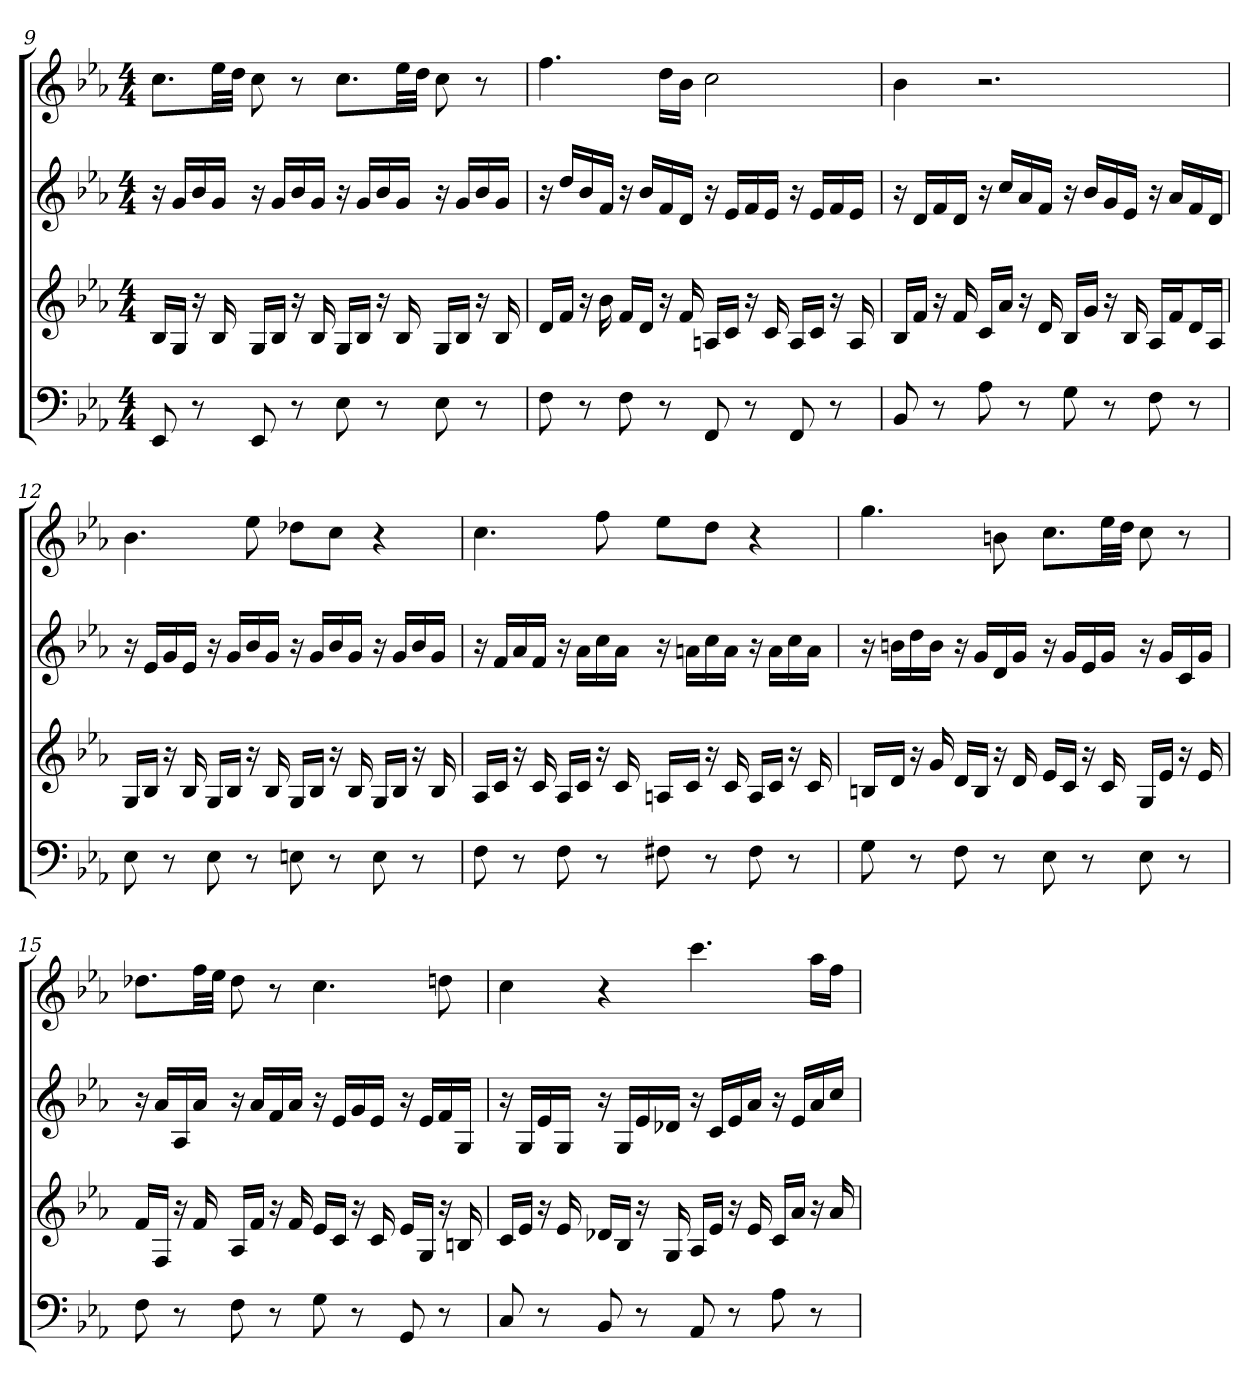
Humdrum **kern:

**kern	**kern	**kern	**kern
*part4	*part3	*part2	*part1
*staff4	*staff3	*staff2	*staff1
*k[b-e-a-]	*k[b-e-a-]	*k[b-e-a-]	*k[b-e-a-]
*E-:	*E-:	*E-:	*E-:
*M4/4	*M4/4	*M4/4	*M4/4
=9	=9	=9	=9
8EE-	16B-LL	16r	8.ccL
.	16GJJ	16gLL	.
8r	16r	16b-	.
.	16B-	16gJJ	32ee-LL
.	.	.	32ddJJJ
8EE-	16GLL	16r	8cc
.	16B-JJ	16gLL	.
8r	16r	16b-	8r
.	16B-	16gJJ	.
8E-	16GLL	16r	8.ccL
.	16B-JJ	16gLL	.
8r	16r	16b-	.
.	16B-	16gJJ	32ee-LL
.	.	.	32ddJJJ
8E-	16GLL	16r	8cc
.	16B-JJ	16gLL	.
8r	16r	16b-	8r
.	16B-	16gJJ	.
=10	=10	=10	=10
8F	16dLL	16r	4.ff
.	16fJJ	16ddLL	.
8r	16r	16b-	.
.	16b-	16fJJ	.
8F	16fLL	16r	.
.	16dJJ	16b-LL	.
8r	16r	16f	16ddLL
.	16f	16dJJ	16b-JJ
8FF	16AnLL	16r	2cc
.	16cJJ	16e-LL	.
8r	16r	16f	.
.	16c	16e-JJ	.
8FF	16ALL	16r	.
.	16cJJ	16e-LL	.
8r	16r	16f	.
.	16A	16e-JJ	.
=11	=11	=11	=11
8BB-	16B-LL	16r	4b-
.	16fJJ	16dLL	.
8r	16r	16f	.
.	16f	16dJJ	.
8A-	16cLL	16r	2.r
.	16a-JJ	16ccLL	.
8r	16r	16a-	.
.	16d	16fJJ	.
8G	16B-LL	16r	.
.	16gJJ	16b-LL	.
8r	16r	16g	.
.	16B-	16e-JJ	.
8F	16A-LL	16r	.
.	16fJ	16a-LL	.
8r	16dL	16f	.
.	16A-JJ	16dJJ	.
=12	=12	=12	=12
8E-	16GLL	16r	4.b-
.	16B-JJ	16e-LL	.
8r	16r	16g	.
.	16B-	16e-JJ	.
8E-	16GLL	16r	.
.	16B-JJ	16gLL	.
8r	16r	16b-	8ee-
.	16B-	16gJJ	.
8En	16GLL	16r	8dd-XL
.	16B-JJ	16gLL	.
8r	16r	16b-	8ccJ
.	16B-	16gJJ	.
8E	16GLL	16r	4r
.	16B-JJ	16gLL	.
8r	16r	16b-	.
.	16B-	16gJJ	.
=13	=13	=13	=13
8F	16A-LL	16r	4.cc
.	16cJJ	16fLL	.
8r	16r	16a-	.
.	16c	16fJJ	.
8F	16A-LL	16r	.
.	16cJJ	16a-LL	.
8r	16r	16cc	8ff
.	16c	16a-JJ	.
8F#X	16AnLL	16r	8ee-L
.	16cJJ	16anLL	.
8r	16r	16cc	8ddJ
.	16c	16aJJ	.
8F#	16ALL	16r	4r
.	16cJJ	16aLL	.
8r	16r	16cc	.
.	16c	16aJJ	.
=14	=14	=14	=14
8G	16BnLL	16r	4.gg
.	16dJJ	16bnLL	.
8r	16r	16dd	.
.	16g	16bJJ	.
8F	16dLL	16r	.
.	16BJJ	16gLL	.
8r	16r	16d	8bn
.	16d	16gJJ	.
8E-	16e-LL	16r	8.ccL
.	16cJJ	16gLL	.
8r	16r	16e-	.
.	16c	16gJJ	32ee-LL
.	.	.	32ddJJJ
8E-	16GLL	16r	8cc
.	16e-JJ	16gLL	.
8r	16r	16c	8r
.	16e-	16gJJ	.
=15	=15	=15	=15
8F	16fLL	16r	8.dd-XL
.	16FJJ	16a-LL	.
8r	16r	16A-	.
.	16f	16a-JJ	32ffLL
.	.	.	32ee-JJJ
8F	16A-LL	16r	8dd-
.	16fJJ	16a-LL	.
8r	16r	16f	8r
.	16f	16a-JJ	.
8G	16e-LL	16r	4.cc
.	16cJJ	16e-LL	.
8r	16r	16g	.
.	16c	16e-JJ	.
8GG	16e-LL	16r	.
.	16GJJ	16e-LL	.
8r	16r	16f	8ddn
.	16Bn	16GJJ	.
=16	=16	=16	=16
8C	16cLL	16r	4cc
.	16e-JJ	16GLL	.
8r	16r	16e-	.
.	16e-	16GJJ	.
8BB-	16d-XLL	16r	4r
.	16B-JJ	16GLL	.
8r	16r	16e-	.
.	16G	16d-XJJ	.
8AA-	16A-LL	16r	4.ccc
.	16e-JJ	16cLL	.
8r	16r	16e-	.
.	16e-	16a-JJ	.
8A-	16cLL	16r	.
.	16a-JJ	16e-LL	.
8r	16r	16a-	16aa-LL
.	16a-	16ccJJ	16ffJJ
=	=	=	=
*-	*-	*-	*-
